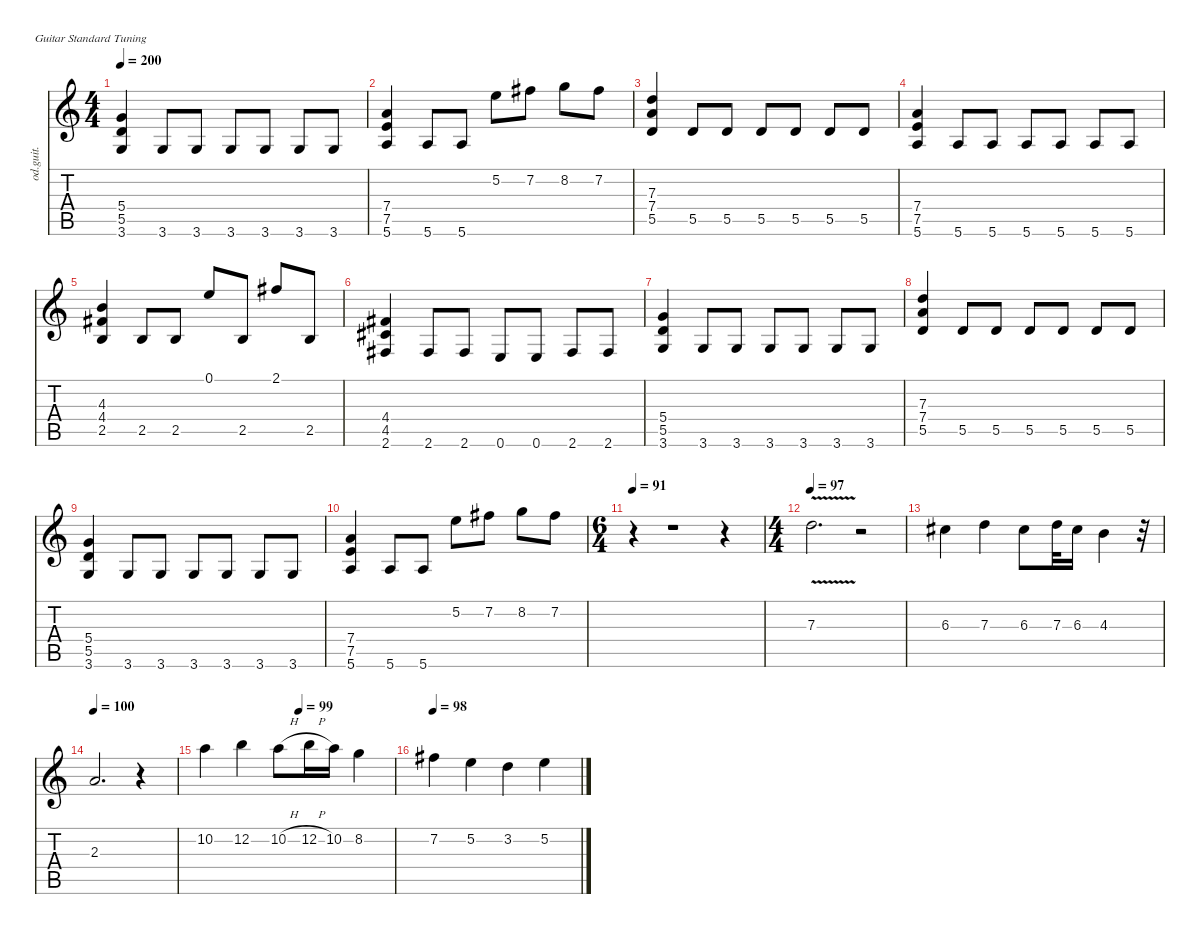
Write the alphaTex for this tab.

\defaultSystemsLayout 4
\hideDynamics
\bracketExtendMode nobrackets
\track ("Second Guitar" "od.guit.") {instrument overdrivenguitar}
\staff {score tabs}
\tuning (E4 B3 G3 D3 A2 E2)
\ts (4 4)
\tempo 200
\clef g2
\ks c
(5.4 5.5 3.6).4{dy f} 3.6.8 3.6.8 3.6.8 3.6.8 3.6.8 3.6.8 |
(7.4 7.5 5.6).4 5.6.8 5.6.8 5.2.8 7.2{acc #}.8 8.2.8 7.2{acc #}.8 |
(7.3 7.4 5.5).4 5.5.8 5.5.8 5.5.8 5.5.8 5.5.8 5.5.8 |
(7.4 7.5 5.6).4 5.6.8 5.6.8 5.6.8 5.6.8 5.6.8 5.6.8 |
(4.3 4.4{acc #} 2.5).4 2.5.8 2.5.8 0.1.8 2.5.8 2.1{acc #}.8 2.5.8 |
(4.4{acc #} 4.5{acc #} 2.6{acc #}).4 2.6{acc #}.8 2.6{acc #}.8 0.6.8 0.6.8 2.6{acc #}.8 2.6{acc #}.8 |
(5.4 5.5 3.6).4 3.6.8 3.6.8 3.6.8 3.6.8 3.6.8 3.6.8 |
(7.3 7.4 5.5).4 5.5.8 5.5.8 5.5.8 5.5.8 5.5.8 5.5.8 |
(5.4 5.5 3.6).4 3.6.8 3.6.8 3.6.8 3.6.8 3.6.8 3.6.8 |
(7.4 7.5 5.6).4 5.6.8 5.6.8 5.2.8 7.2{acc #}.8 8.2.8 7.2{acc #}.8 |
\ts (6 4)
\beaming (8 6 6)
\tempo 91
r.4 r.1 r.4 |
\ts (4 4)
\beaming (8 2 2 2 2)
\tempo 97
7.3{v}.2{d} r.2 |
6.3{acc #}.4 7.3.4 6.3{acc #}.8 7.3.32 6.3{acc #}.16 4.3.4 r.32 |
\tempo 100
2.3.2{d} r.4 |
\tempo (99 0.5)
10.2.4 12.2.4 10.2{h}.8 12.2{h}.16 10.2.16 8.2.4 |
\tempo 98
7.2{acc #}.4 5.2.4 3.2.4 5.2.4
